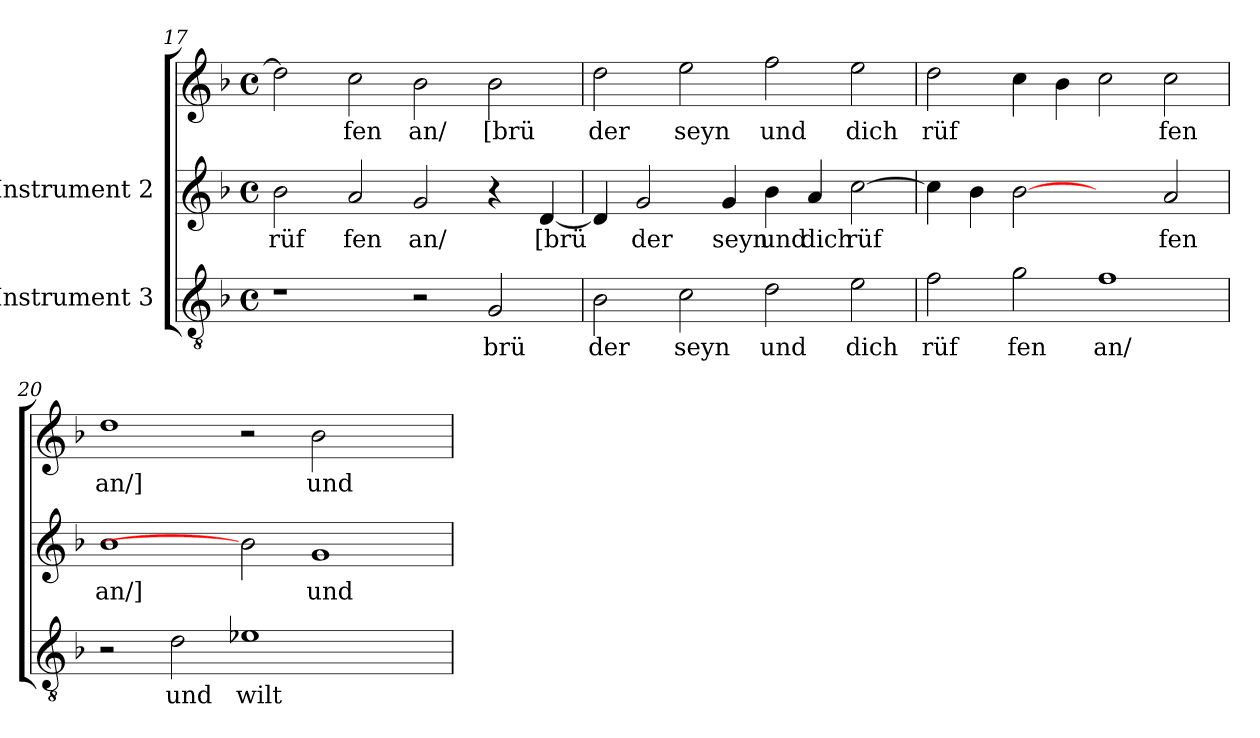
**kern	**text	**kern	**text	**kern	**text
*part3	*part3	*part2	*part2	*part1	*part1
*staff3	*staff3	*staff2	*staff2	*staff1	*staff1
*I"Instrument 3	*	*I"Instrument 2	*	*	*
!!LO:PB:g=z
*clefGv2	*	*clefG2	*	*clefG2	*
*k[b-]	*	*k[b-]	*	*k[b-]	*
*F:	*	*F:	*	*F:	*
*M4/4	*	*M4/4	*	*M4/4	*
*met(c)	*	*met(c)	*	*met(c)	*
=17	=17	=17	=17	=17	=17
!	!	!	!LO:LY:b:cj	!	!
*	*	*	*	*^	*
1r	.	2b-\	rüf	2dd\]	32ryy	.
.	.	.	.	.	1ryy	.
!	!	!	!LO:LY:b:cj	!	!	!LO:LY:b:cj
.	.	2a/	fen	2cc\	.	-fen
!	!	!	!LO:LY:b:cj	!	!	!LO:LY:b:cj
2r	.	2g/	an/	2b-\	.	an/
.	.	.	.	.	2ryy	.
!	!LO:LY:b:cj	!	!	!	!	!LO:LY:b:cj
2G/	brü	4r	.	2b-\	.	[brü
.	.	.	.	.	4...ryy	.
!	!	!	!LO:LY:b	!	!	!
.	.	[<4d/	[brü	.	.	.
=18	=18	=18	=18	=18	=18	=18
!	!LO:LY:b:cj	!	!	!	!	!LO:LY:b:cj
*	*	*	*	*v	*v	*
2B-\	der	4d/]	.	2dd\	der
!	!	!	!LO:LY:b:cj	!	!
.	.	2g/	der	.	.
!	!LO:LY:b:cj	!	!	!	!LO:LY:b:cj
2c\	seyn	.	.	2ee\	seyn
!	!	!	!LO:LY:b:cj	!	!
.	.	4g/	seyn	.	.
!	!LO:LY:b:cj	!	!LO:LY:b:cj	!	!LO:LY:b:cj
2d\	und	4b-\	und	2ff\	und
!	!	!	!LO:LY:b:cj	!	!
.	.	4a/	dich	.	.
!	!LO:LY:b:cj	!	!LO:LY:b	!	!LO:LY:b:cj
2e\	dich	[>2cc\	rüf	2ee\	dich
=19	=19	=19	=19	=19	=19
!	!LO:LY:b:cj	!	!	!	!LO:LY:b
2f\	rüf	4cc\]	.	2dd\	rüf
.	.	4b-\	.	.	.
!	!LO:LY:b:cj	!	!	!	!
2g\	fen	[2b-	.	4cc\	.
.	.	.	.	4b-\	.
!	!LO:LY:b:cj	!	!	!	!
1f	an/	2ryy	.	2cc\	.
!	!	!	!LO:LY:b:cj	!	!LO:LY:b:cj
.	.	2a/	fen	2cc\	fen
=20	=20	=20	=20	=20	=20
!	!	!	!LO:LY:b:cj	!	!LO:LY:b:cj
2r	.	1b-	an/]	1dd	an/]
!	!LO:LY:b:cj	!	!	!	!
2d\	und	.	.	.	.
!	!LO:LY:b:cj	!	!	!	!
1e-X	wilt	2b-]	.	2r	.
!	!	!	!LO:LY:b:cj	!	!LO:LY:b:cj
.	.	1g	und	2b-\	und
2ryy	.	.	.	2ryy	.
=	=	=	=	=	=
*-	*-	*-	*-	*-	*-
